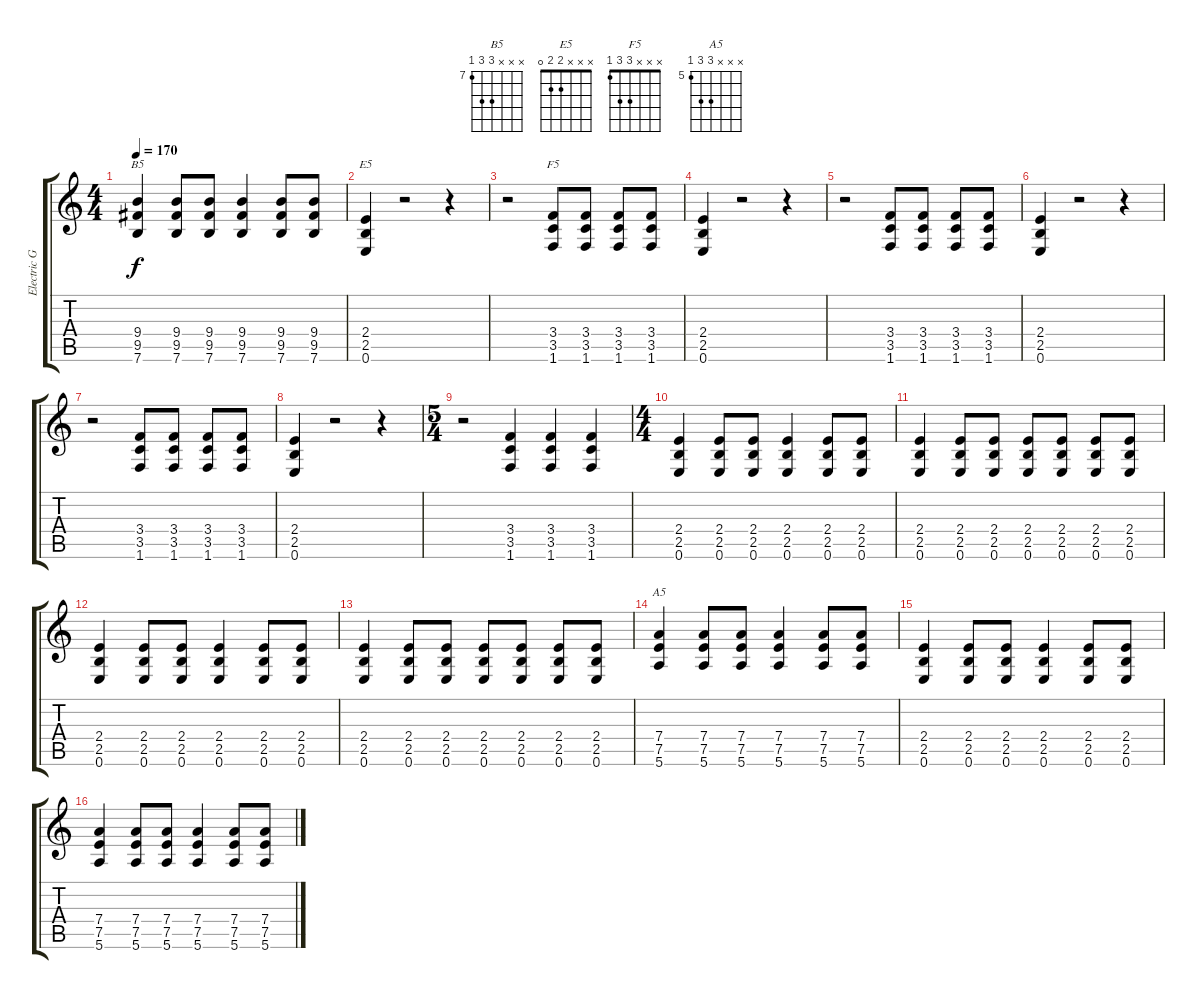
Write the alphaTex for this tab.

\track ("Electric Guiitar" "Electric G") {instrument distortionguitar}
\staff {score tabs}
\tuning (E4 B3 G3 D3 A2 E2) {hide}
\chord ("B5" x x x 9 9 7) {firstfret 7}
\chord ("E5" x x x 2 2 0)
\chord ("F5" x x x 3 3 1)
\chord ("A5" x x x 7 7 5) {firstfret 5}
\ts (4 4)
\tempo 170
\clef g2
\ks c
(9.4 9.5 7.6).4{ch "B5" dy f} (9.4 9.5 7.6).8 (9.4 9.5 7.6).8 (9.4 9.5 7.6).4 (9.4 9.5 7.6).8 (9.4 9.5 7.6).8 |
(2.4 2.5 0.6).4{ch "E5"} r.2 r.4 |
r.2 (3.4 3.5 1.6).8{ch "F5"} (3.4 3.5 1.6).8 (3.4 3.5 1.6).8 (3.4 3.5 1.6).8 |
(2.4 2.5 0.6).4 r.2 r.4 |
r.2 (3.4 3.5 1.6).8 (3.4 3.5 1.6).8 (3.4 3.5 1.6).8 (3.4 3.5 1.6).8 |
(2.4 2.5 0.6).4 r.2 r.4 |
r.2 (3.4 3.5 1.6).8 (3.4 3.5 1.6).8 (3.4 3.5 1.6).8 (3.4 3.5 1.6).8 |
(2.4 2.5 0.6).4 r.2 r.4 |
\ts (5 4)
r.2 (3.4 3.5 1.6).4 (3.4 3.5 1.6).4 (3.4 3.5 1.6).4 |
\ts (4 4)
(2.4 2.5 0.6).4 (2.4 2.5 0.6).8 (2.4 2.5 0.6).8 (2.4 2.5 0.6).4 (2.4 2.5 0.6).8 (2.4 2.5 0.6).8 |
(2.4 2.5 0.6).4 (2.4 2.5 0.6).8 (2.4 2.5 0.6).8 (2.4 2.5 0.6).8 (2.4 2.5 0.6).8 (2.4 2.5 0.6).8 (2.4 2.5 0.6).8 |
(2.4 2.5 0.6).4 (2.4 2.5 0.6).8 (2.4 2.5 0.6).8 (2.4 2.5 0.6).4 (2.4 2.5 0.6).8 (2.4 2.5 0.6).8 |
(2.4 2.5 0.6).4 (2.4 2.5 0.6).8 (2.4 2.5 0.6).8 (2.4 2.5 0.6).8 (2.4 2.5 0.6).8 (2.4 2.5 0.6).8 (2.4 2.5 0.6).8 |
(7.4 7.5 5.6).4{ch "A5"} (7.4 7.5 5.6).8 (7.4 7.5 5.6).8 (7.4 7.5 5.6).4 (7.4 7.5 5.6).8 (7.4 7.5 5.6).8 |
(2.4 2.5 0.6).4 (2.4 2.5 0.6).8 (2.4 2.5 0.6).8 (2.4 2.5 0.6).4 (2.4 2.5 0.6).8 (2.4 2.5 0.6).8 |
(7.4 7.5 5.6).4 (7.4 7.5 5.6).8 (7.4 7.5 5.6).8 (7.4 7.5 5.6).4 (7.4 7.5 5.6).8 (7.4 7.5 5.6).8
